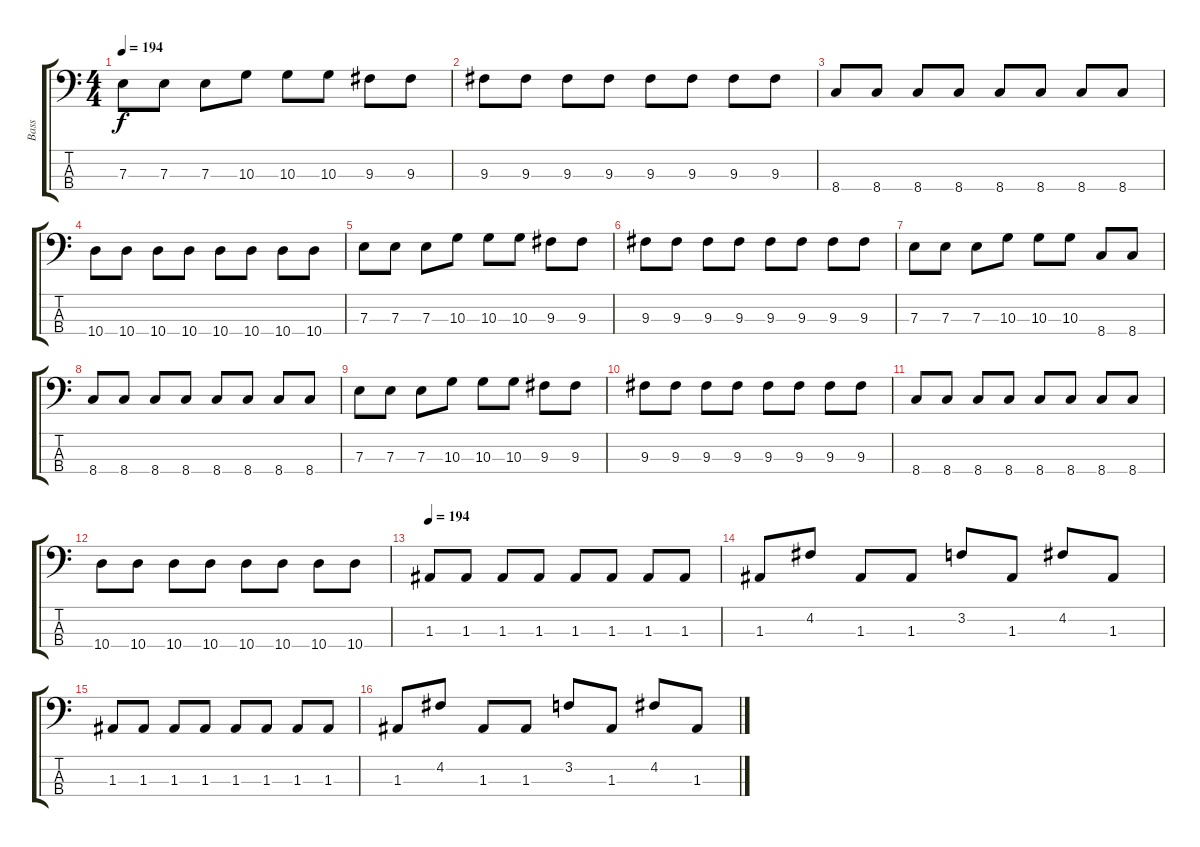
\track ("Bass" "Bass") {instrument electricbassfinger}
\staff {score tabs}
\tuning (G2 D2 A1 E1) {hide}
\ts (4 4)
\tempo 194
\clef f4
\ks c
7.3.8{dy f} 7.3.8 7.3.8 10.3.8 10.3.8 10.3.8 9.3.8 9.3.8 |
9.3.8 9.3.8 9.3.8 9.3.8 9.3.8 9.3.8 9.3.8 9.3.8 |
8.4.8 8.4.8 8.4.8 8.4.8 8.4.8 8.4.8 8.4.8 8.4.8 |
10.4.8 10.4.8 10.4.8 10.4.8 10.4.8 10.4.8 10.4.8 10.4.8 |
7.3.8 7.3.8 7.3.8 10.3.8 10.3.8 10.3.8 9.3.8 9.3.8 |
9.3.8 9.3.8 9.3.8 9.3.8 9.3.8 9.3.8 9.3.8 9.3.8 |
7.3.8 7.3.8 7.3.8 10.3.8 10.3.8 10.3.8 8.4.8 8.4.8 |
8.4.8 8.4.8 8.4.8 8.4.8 8.4.8 8.4.8 8.4.8 8.4.8 |
7.3.8 7.3.8 7.3.8 10.3.8 10.3.8 10.3.8 9.3.8 9.3.8 |
9.3.8 9.3.8 9.3.8 9.3.8 9.3.8 9.3.8 9.3.8 9.3.8 |
8.4.8 8.4.8 8.4.8 8.4.8 8.4.8 8.4.8 8.4.8 8.4.8 |
10.4.8 10.4.8 10.4.8 10.4.8 10.4.8 10.4.8 10.4.8 10.4.8 |
\tempo 194
1.3.8 1.3.8 1.3.8 1.3.8 1.3.8 1.3.8 1.3.8 1.3.8 |
1.3.8 4.2.8 1.3.8 1.3.8 3.2.8 1.3.8 4.2.8 1.3.8 |
1.3.8 1.3.8 1.3.8 1.3.8 1.3.8 1.3.8 1.3.8 1.3.8 |
1.3.8 4.2.8 1.3.8 1.3.8 3.2.8 1.3.8 4.2.8 1.3.8
